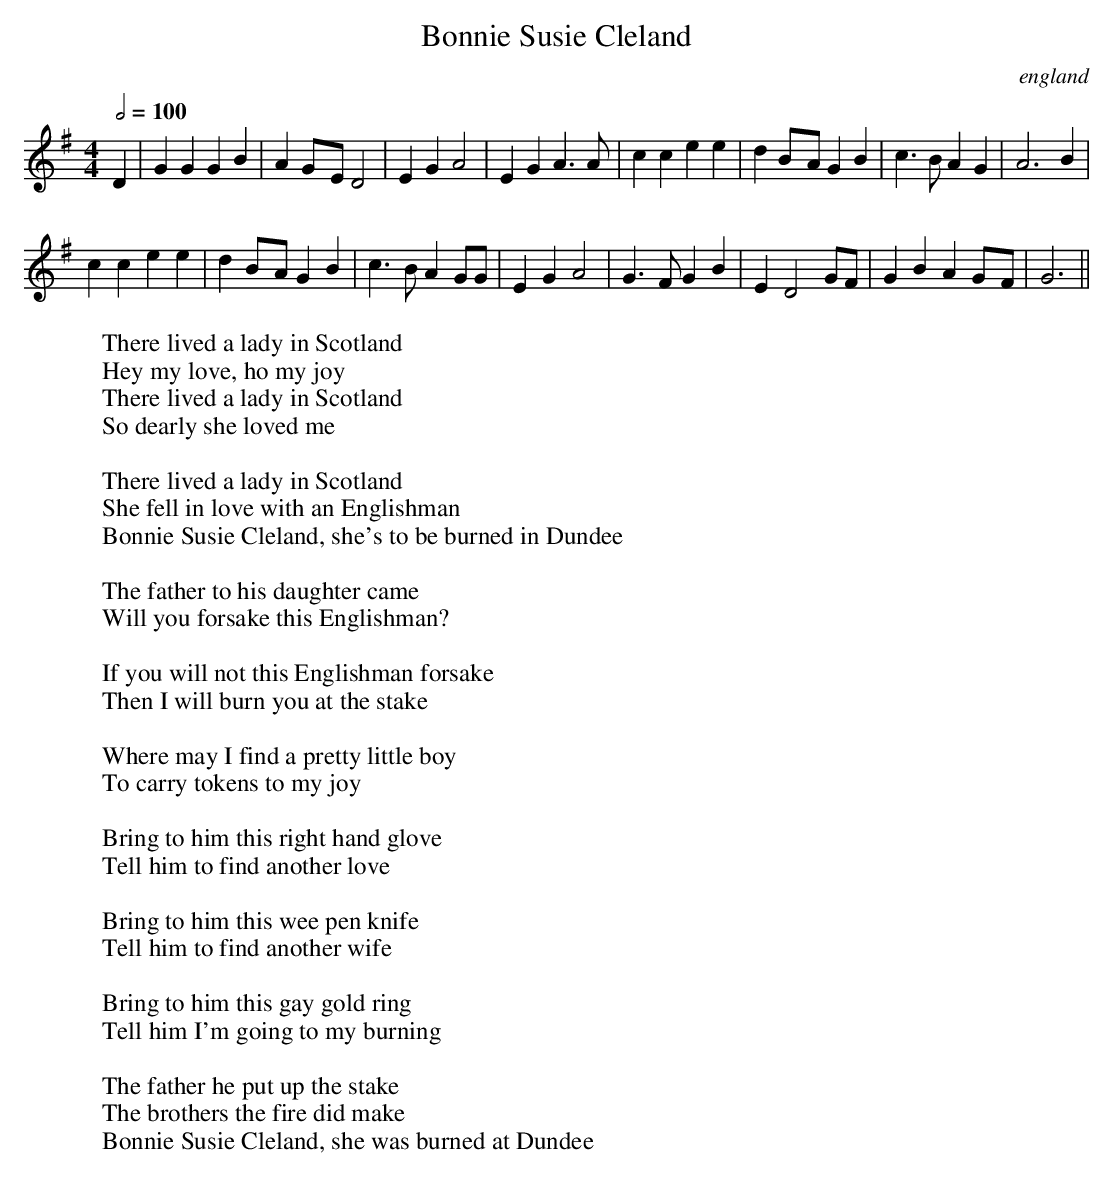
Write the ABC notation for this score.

X:1
T:Bonnie Susie Cleland
O:england
M:4/4
L:1/8
Q:2/4=100
W:There lived a lady in Scotland
W:Hey my love, ho my joy
W:There lived a lady in Scotland
W:So dearly she loved me
W:
W:There lived a lady in Scotland
W:She fell in love with an Englishman
W:Bonnie Susie Cleland, she's to be burned in Dundee
W:
W:The father to his daughter came
W:Will you forsake this Englishman?
W:
W:If you will not this Englishman forsake
W:Then I will burn you at the stake
W:
W:Where may I find a pretty little boy
W:To carry tokens to my joy
W:
W:Bring to him this right hand glove
W:Tell him to find another love
W:
W:Bring to him this wee pen knife
W:Tell him to find another wife
W:
W:Bring to him this gay gold ring
W:Tell him I'm going to my burning
W:
W:The father he put up the stake
W:The brothers the fire did make
W:Bonnie Susie Cleland, she was burned at Dundee
K:G
D2|G2G2 G2B2|A2G-E D4|E2G2 A4|E2G2 A3A|\
c2c2 e2e2|d2B-A G2B2|c3B A2G2|A6B2|
c2c2 e2e2|d2B-A G2B2|c3B A2GG|E2G2 A4|\
G3F G2B2|E2D4GF|G2B2 A2G-F|G6||
W:
